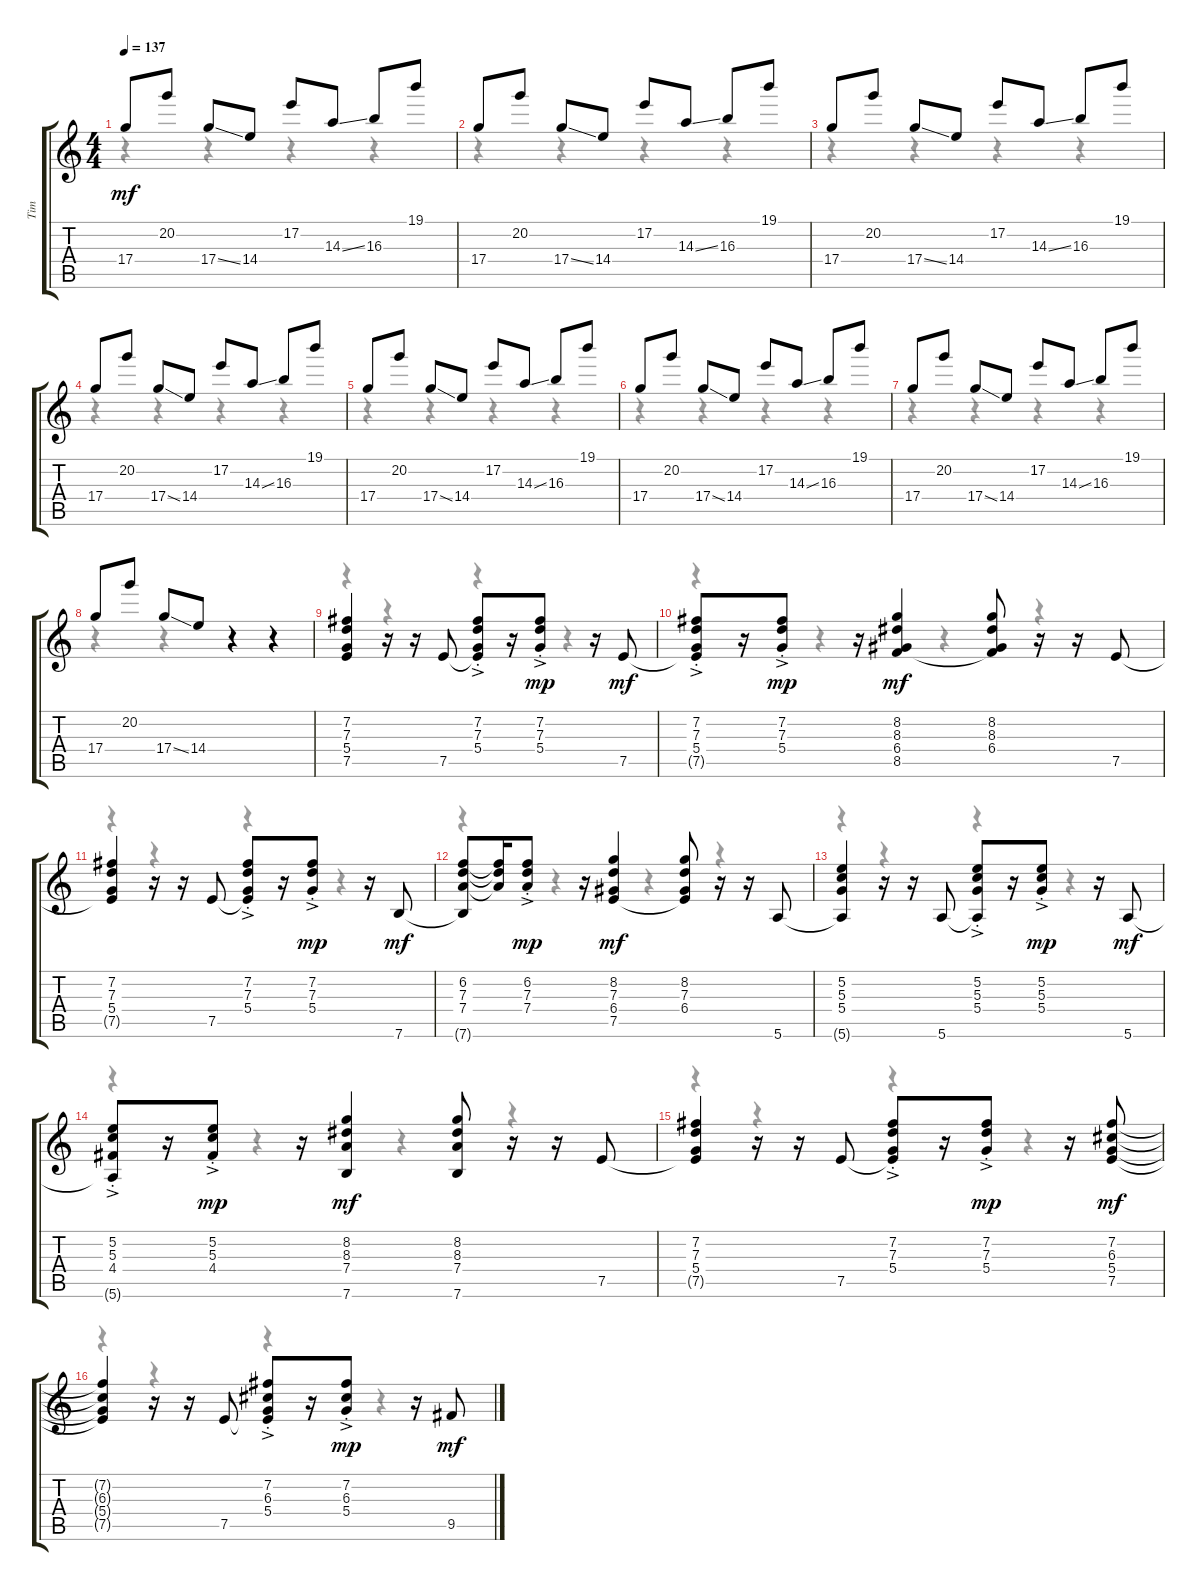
\track ("Tim" "Tim") {instrument acousticguitarnylon}
\staff {score tabs}
\tuning (E4 B3 G3 D3 A2 E2) {hide}
\voice
\ts (4 4)
\tempo 137
\clef g2
\ks c
17.4.8{dy mf} 20.2.8 17.4{ss}.8 14.4.8 17.2.8 14.3{ss}.8 16.3.8 19.1.8 |
17.4.8 20.2.8 17.4{ss}.8 14.4.8 17.2.8 14.3{ss}.8 16.3.8 19.1.8 |
17.4.8 20.2.8 17.4{ss}.8 14.4.8 17.2.8 14.3{ss}.8 16.3.8 19.1.8 |
17.4.8 20.2.8 17.4{ss}.8 14.4.8 17.2.8 14.3{ss}.8 16.3.8 19.1.8 |
17.4.8 20.2.8 17.4{ss}.8 14.4.8 17.2.8 14.3{ss}.8 16.3.8 19.1.8 |
17.4.8 20.2.8 17.4{ss}.8 14.4.8 17.2.8 14.3{ss}.8 16.3.8 19.1.8 |
17.4.8 20.2.8 17.4{ss}.8 14.4.8 17.2.8 14.3{ss}.8 16.3.8 19.1.8 |
17.4.8 20.2.8 17.4{ss}.8 14.4.8 r.4 r.4 |
(7.2 7.3 5.4 7.5).4 r.16 r.16 7.5.8 (7.2{ac st} 7.3{ac st} 5.4{ac st} 7.5{t}).8 r.16 (7.2{ac st} 7.3{ac st} 5.4{ac st}).8{dy mp} r.16 7.5.8{dy mf} |
(7.2{ac st} 7.3{ac st} 5.4{ac st} 7.5{t}).8 r.16 (7.2{ac st} 7.3{ac st} 5.4{ac st}).8{dy mp} r.16 (8.2 8.3 6.4 8.5).4{dy mf} (8.2 8.3 6.4 8.5{t}).8 r.16 r.16 7.5.8 |
(7.2 7.3 5.4 7.5{t}).4 r.16 r.16 7.5.8 (7.2{ac st} 7.3{ac st} 5.4{ac st} 7.5{t}).8 r.16 (7.2{ac st} 7.3{ac st} 5.4{ac st}).8{dy mp} r.16 7.6.8{dy mf} |
(6.2 7.3 7.4 7.6{t}).8 (6.2{t} 7.3{t} 7.4{t}).16 (6.2{ac st} 7.3{ac st} 7.4{ac st}).8{dy mp} r.16 (8.2 7.3 6.4 7.5).4{dy mf} (8.2 7.3 6.4 7.5{t}).8 r.16 r.16 5.6.8 |
(5.2 5.3 5.4 5.6{t}).4 r.16 r.16 5.6.8 (5.2{ac st} 5.3{ac st} 5.4{ac st} 5.6{t}).8 r.16 (5.2{ac st} 5.3{ac st} 5.4{ac st}).8{dy mp} r.16 5.6.8{dy mf} |
(5.2{ac st} 5.3{ac st} 4.4{ac st} 5.6{t}).8 r.16 (5.2{ac st} 5.3{ac st} 4.4{ac st}).8{dy mp} r.16 (8.2 8.3 7.4 7.6).4{dy mf} (8.2 8.3 7.4 7.6).8 r.16 r.16 7.5.8 |
(7.2 7.3 5.4 7.5{t}).4 r.16 r.16 7.5.8 (7.2{ac st} 7.3{ac st} 5.4{ac st} 7.5{t}).8 r.16 (7.2{ac st} 7.3{ac st} 5.4{ac st}).8{dy mp} r.16 (7.2 6.3 5.4 7.5).8{dy mf} |
(7.2{t} 6.3{t} 5.4{t} 7.5{t}).4 r.16 r.16 7.5.8 (7.2{ac st} 6.3{ac st} 5.4{ac st} 7.5{t}).8 r.16 (7.2{ac st} 6.3{ac st} 5.4{ac st}).8{dy mp} r.16 9.5.8{dy mf}
\voice
\clef g2
\ottava regular
\simile none
\ks c
r.4{dy f} r.4 r.4 r.4 |
r.4 r.4 r.4 r.4 |
r.4 r.4 r.4 r.4 |
r.4 r.4 r.4 r.4 |
r.4 r.4 r.4 r.4 |
r.4 r.4 r.4 r.4 |
r.4 r.4 r.4 r.4 |
r.4 r.4 r.4 r.4 |
r.4 r.4 r.4 r.4 |
r.4 r.4 r.4 r.4 |
r.4 r.4 r.4 r.4 |
r.4 r.4 r.4 r.4 |
r.4 r.4 r.4 r.4 |
r.4 r.4 r.4 r.4 |
r.4 r.4 r.4 r.4 |
r.4 r.4 r.4 r.4
